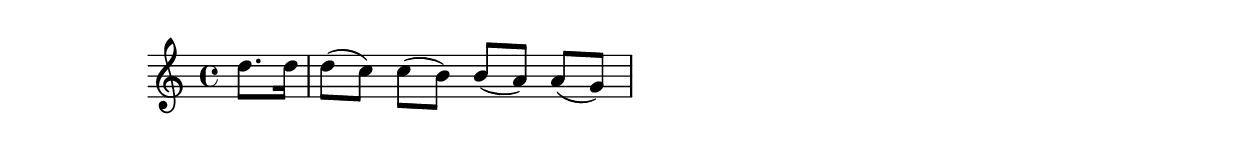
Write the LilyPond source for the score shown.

\relative c''{\partial 4 d8. d16 d8[(c)] c[(b)] b](a)] a[(g)]}